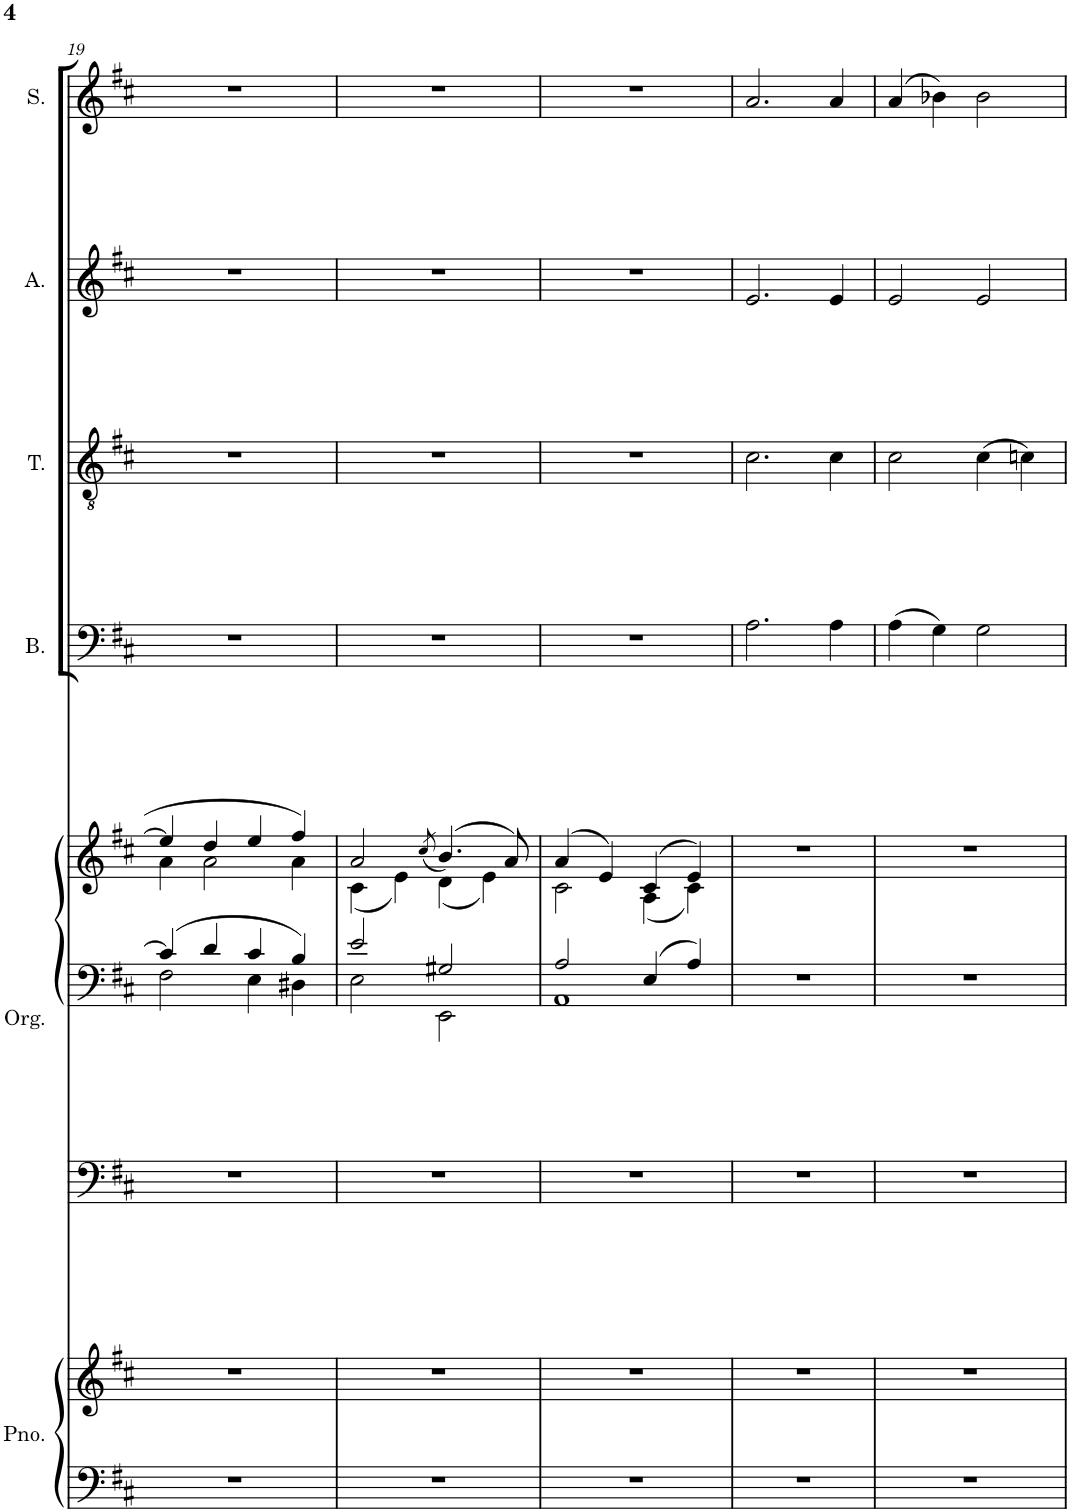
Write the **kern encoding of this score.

**kern	**kern	**kern	**kern	**kern	**kern	**kern	**kern	**kern
*part6	*part6	*part5	*part5	*part5	*part4	*part3	*part2	*part1
*staff9	*staff8	*staff7	*staff6	*staff5	*staff4	*staff3	*staff2	*staff1
*I"Piano	*	*I"Organ	*	*	*I"Bass	*I"Tenor	*I"Alto	*I"Soprano
*I'Pno.	*	*I'Org.	*	*	*I'B.	*I'T.	*I'A.	*I'S.
!!LO:PB:g=z
*clefF4	*clefG2	*clefF4	*clefF4	*clefG2	*clefF4	*clefGv2	*clefG2	*clefG2
*k[f#c#]	*k[f#c#]	*k[f#c#]	*k[f#c#]	*k[f#c#]	*k[f#c#]	*k[f#c#]	*k[f#c#]	*k[f#c#]
*M4/4	*M4/4	*M4/4	*M4/4	*M4/4	*M4/4	*M4/4	*M4/4	*M4/4
=19	=19	=19	=19	=19	=19	=19	=19	=19
*	*	*	*^	*^	*	*	*	*
1r	1r	1r	4c#/]	2F#\	4ee/]	4a\	1r	1r	1r	1r
.	.	.	4d/	.	4dd/	2a\	.	.	.	.
.	.	.	4c#/	4E\	4ee/	.	.	.	.	.
.	.	.	4B/	4D#X\	4ff#/	4a\	.	.	.	.
=20	=20	=20	=20	=20	=20	=20	=20	=20	=20	=20
1r	1r	1r	2e/	2E\	2a/	(4c#\	1r	1r	1r	1r
.	.	.	.	.	.	4e\)	.	.	.	.
.	.	.	.	.	(<8qcc#/	.	.	.	.	.
.	.	.	2G#X/	2EE\	(4.b/)	(4d\	.	.	.	.
.	.	.	.	.	.	4e\)	.	.	.	.
.	.	.	.	.	8a/)	.	.	.	.	.
=21	=21	=21	=21	=21	=21	=21	=21	=21	=21	=21
1r	1r	1r	2A/	1AA	(4a/	2c#\	1r	1r	1r	1r
.	.	.	.	.	4e/)	.	.	.	.	.
.	.	.	4E/	.	(4c#/	(4A\	.	.	.	.
.	.	.	4A/	.	4e/)	4c#\)	.	.	.	.
*	*	*	*v	*v	*	*	*	*	*	*
*	*	*	*	*v	*v	*	*	*	*
=22	=22	=22	=22	=22	=22	=22	=22	=22
1r	1r	1r	1r	1r	2.A\	2.c#\	2.e/	2.a/
.	.	.	.	.	4A\	4c#\	4e/	4a/
=23	=23	=23	=23	=23	=23	=23	=23	=23
1r	1r	1r	1r	1r	(4A\	2c#\	2e/	(4a/
.	.	.	.	.	4G\)	.	.	4b-X\)
.	.	.	.	.	2G\	(4c#\	2e/	2b-\
.	.	.	.	.	.	4cn\)	.	.
=	=	=	=	=	=	=	=	=
*-	*-	*-	*-	*-	*-	*-	*-	*-
